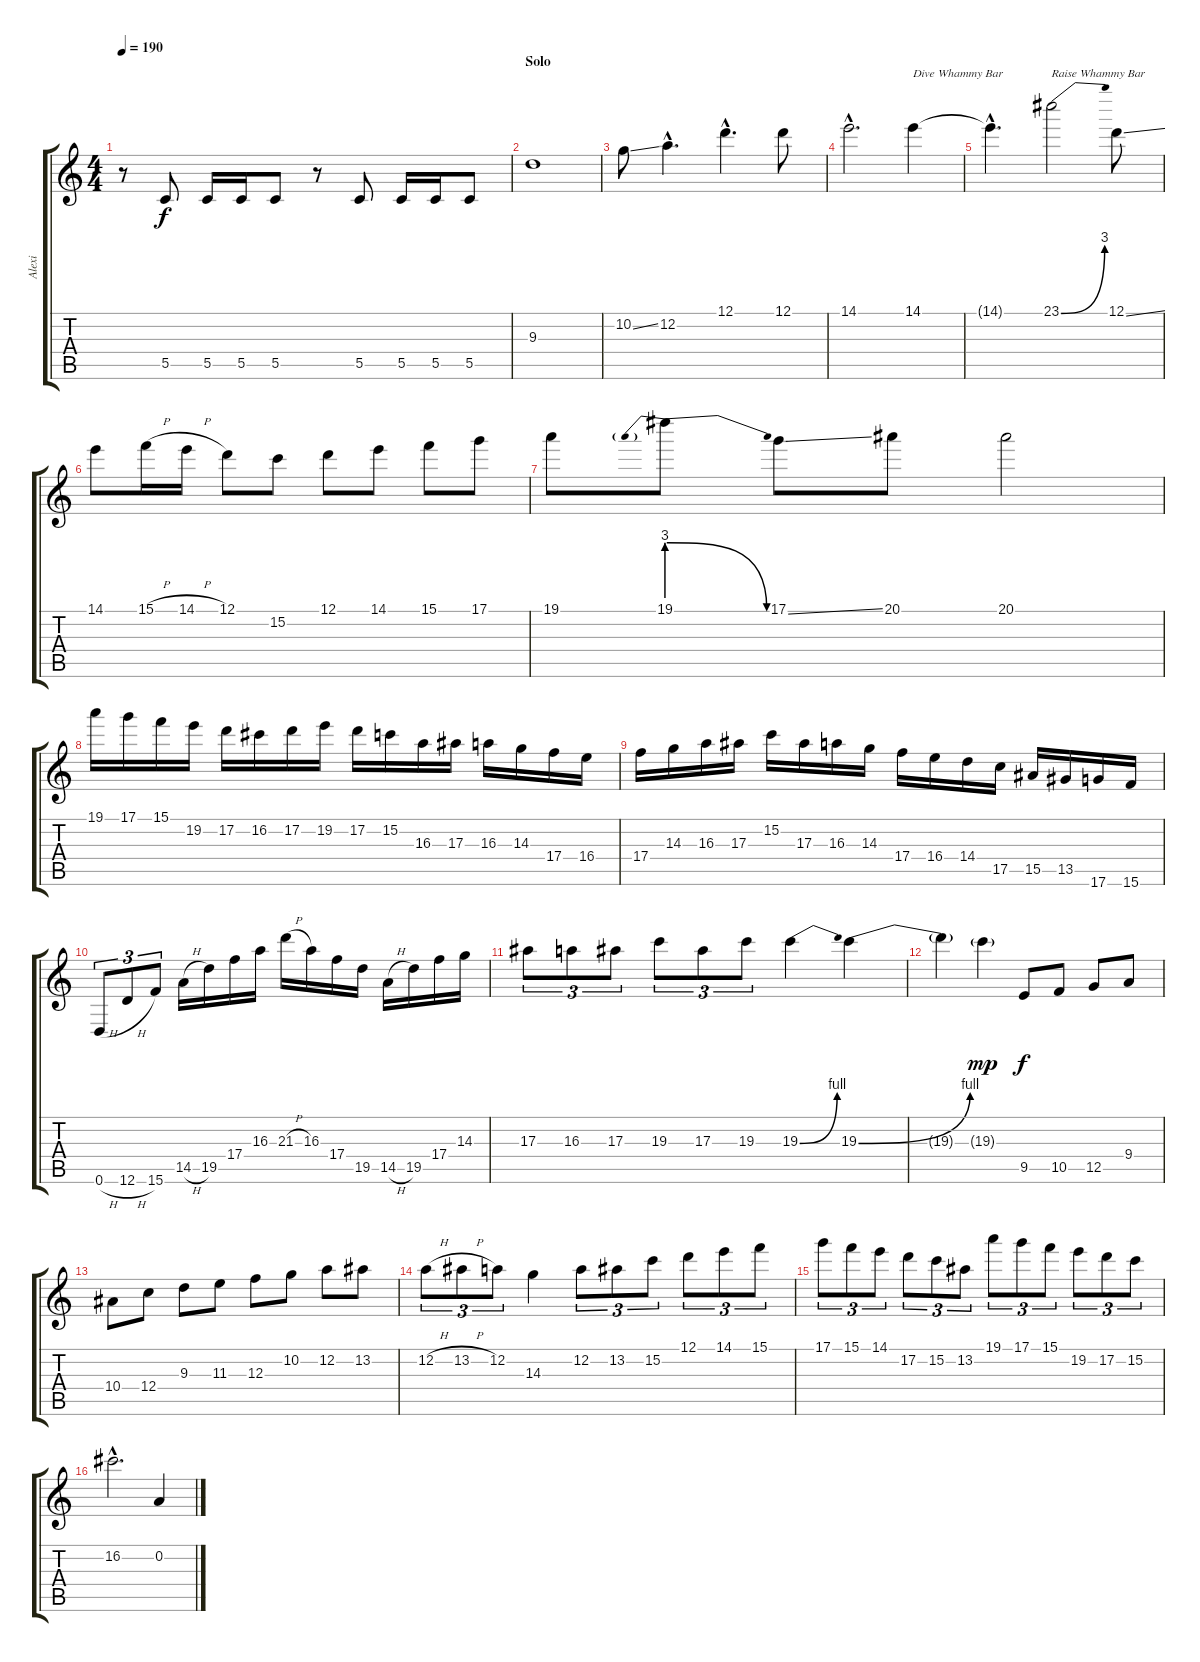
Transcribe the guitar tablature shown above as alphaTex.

\track ("Alexi" "Alexi") {instrument distortionguitar}
\staff {score tabs}
\tuning (D4 A3 F3 C3 G2 D2) {hide}
\ts (4 4)
\tempo 190
\clef g2
\ks c
r.8{dy f} 5.5.8 5.5.16 5.5.16 5.5.8 r.8 5.5.8 5.5.16 5.5.16 5.5.8 |
\section ("" "Solo")
9.3.1 |
10.2{ss}.8 12.2{hac}.4{d} 12.1{hac}.4{d} 12.1.8 |
14.1{hac}.2{d} 14.1.4{txt "Dive Whammy Bar"} |
14.1{hac t}.4{d} 23.1{be (bend 0 0 60 12)}.2{txt "Raise Whammy Bar"} 12.1{ss}.8 |
14.1.8 15.1{h}.16 14.1{h}.16 12.1.8 15.2.8 12.1.8 14.1.8 15.1.8 17.1.8 |
19.1.8 19.1{be (prebendrelease 0 12 60 0)}.8 17.1{ss}.8 20.1.8 20.1.2 |
19.1.16 17.1.16 15.1.16 19.2.16 17.2.16 16.2.16 17.2.16 19.2.16 17.2.16 15.2.16 16.3.16 17.3.16 16.3.16 14.3.16 17.4.16 16.4.16 |
17.4.16 14.3.16 16.3.16 17.3.16 15.2.16 17.3.16 16.3.16 14.3.16 17.4.16 16.4.16 14.4.16 17.5.16 15.5.16 13.5.16 17.6.16 15.6.16 |
0.6{h}.8{tu (3 2)} 12.6{h}.8{tu (3 2)} 15.6.8{tu (3 2)} 14.5{h}.16 19.5.16 17.4.16 16.3.16 21.3{h}.16 16.3.16 17.4.16 19.5.16 14.5{h}.16 19.5.16 17.4.16 14.3.16 |
17.3.8{tu (3 2)} 16.3.8{tu (3 2)} 17.3.8{tu (3 2)} 19.3.8{tu (3 2)} 17.3.8{tu (3 2)} 19.3.8{tu (3 2)} 19.3{be (bend 0 0 60 4)}.4 19.3{be (bend 0 0 60 4)}.4 |
19.3{t}.4 19.3{g}.4{dy mp} 9.5.8{dy f} 10.5.8 12.5.8 9.4.8 |
10.4.8 12.4.8 9.3.8 11.3.8 12.3.8 10.2.8 12.2.8 13.2.8 |
12.2{h}.8{tu (3 2)} 13.2{h}.8{tu (3 2)} 12.2.8{tu (3 2)} 14.3.4 12.2.8{tu (3 2)} 13.2.8{tu (3 2)} 15.2.8{tu (3 2)} 12.1.8{tu (3 2)} 14.1.8{tu (3 2)} 15.1.8{tu (3 2)} |
17.1.8{tu (3 2)} 15.1.8{tu (3 2)} 14.1.8{tu (3 2)} 17.2.8{tu (3 2)} 15.2.8{tu (3 2)} 13.2.8{tu (3 2)} 19.1.8{tu (3 2)} 17.1.8{tu (3 2)} 15.1.8{tu (3 2)} 19.2.8{tu (3 2)} 17.2.8{tu (3 2)} 15.2.8{tu (3 2)} |
16.2{hac}.2{d} 0.2.4
